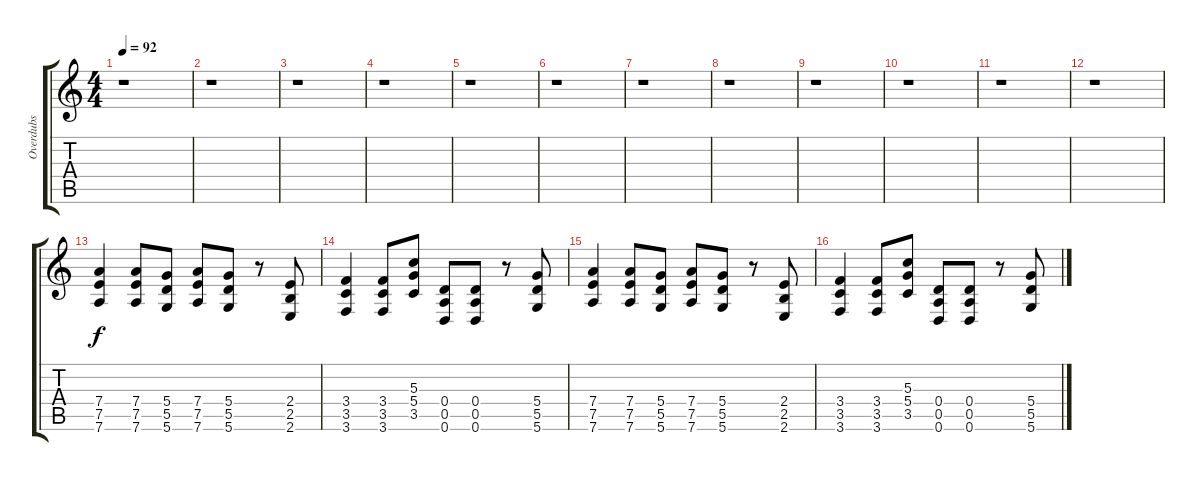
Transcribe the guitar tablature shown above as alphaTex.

\track ("Overdubs" "Overdubs") {instrument distortionguitar}
\staff {score tabs}
\tuning (E4 B3 G3 D3 A2 D2) {hide}
\ts (4 4)
\tempo 92
\clef g2
\ks c
r.1{dy f} |
r.1 |
r.1 |
r.1 |
r.1 |
r.1 |
r.1 |
r.1 |
r.1 |
r.1 |
r.1 |
r.1 |
(7.4 7.5 7.6).4 (7.4 7.5 7.6).8 (5.4 5.5 5.6).8 (7.4 7.5 7.6).8 (5.4 5.5 5.6).8 r.8 (2.4 2.5 2.6).8 |
(3.4 3.5 3.6).4 (3.4 3.5 3.6).8 (5.3 5.4 3.5).8 (0.4 0.5 0.6).8 (0.4 0.5 0.6).8 r.8 (5.4 5.5 5.6).8 |
(7.4 7.5 7.6).4 (7.4 7.5 7.6).8 (5.4 5.5 5.6).8 (7.4 7.5 7.6).8 (5.4 5.5 5.6).8 r.8 (2.4 2.5 2.6).8 |
(3.4 3.5 3.6).4 (3.4 3.5 3.6).8 (5.3 5.4 3.5).8 (0.4 0.5 0.6).8 (0.4 0.5 0.6).8 r.8 (5.4 5.5 5.6).8
